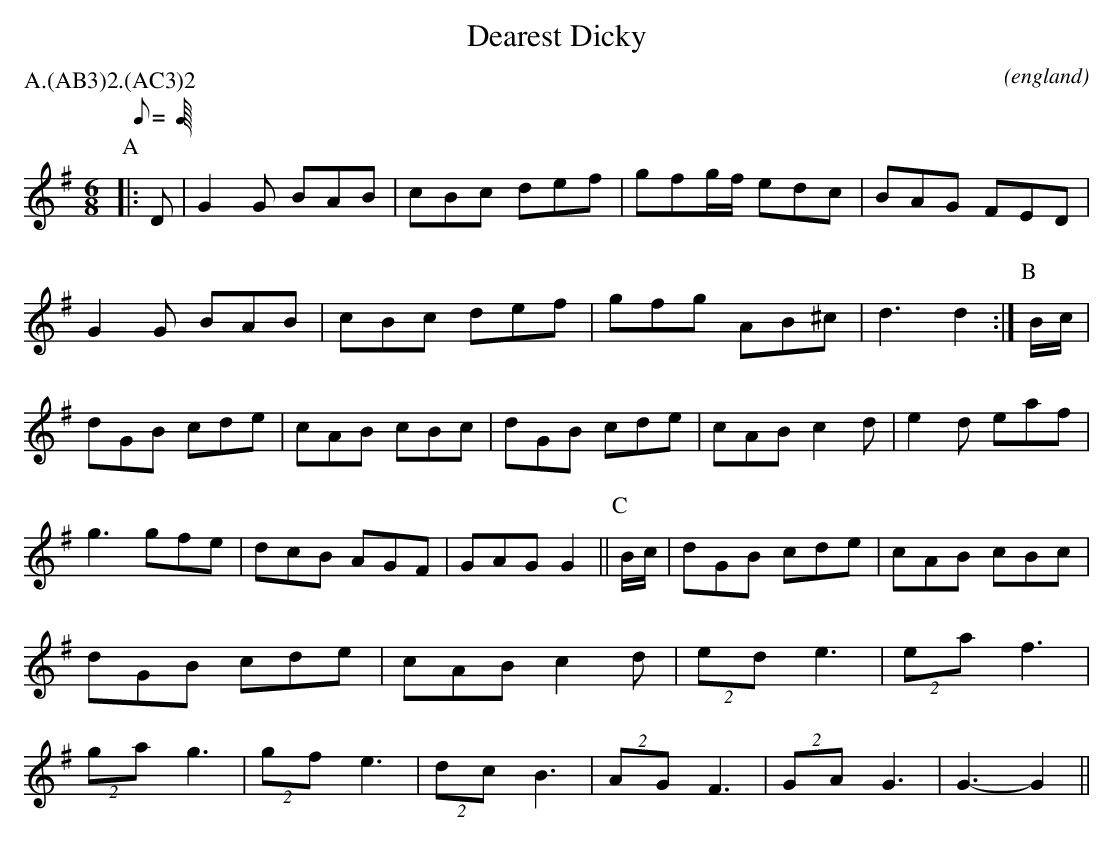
X:1
T:Dearest Dicky
O:england
M:6/8
C:
P:A.(AB3)2.(AC3)2
K:G
Q:C3=104
P:A
|: D   | G2 G BAB | cBc  def | gfg/2f/2 edc  | BAG  FED  |\
G2 G BAB | cBc  def | gfg      AB^c | d3   d2   :|\
P:B
B/2c/2 | dGB  cde | cAB  cBc | dGB      cde  | cAB  c2   \
d      | e2 d eaf | g3   gfe | dcB      AGF  | GAG  G2   ||\
P:C
B/2c/2 | dGB  cde | cAB  cBc | dGB      cde  | cAB  c2   \
d      | (2ed e3  | (2ea f3  | (2ga     g3   | (2gf e3   |\
(2dc B3  | (2AG F3  | (2GA     G3   | G3-G2     ||
